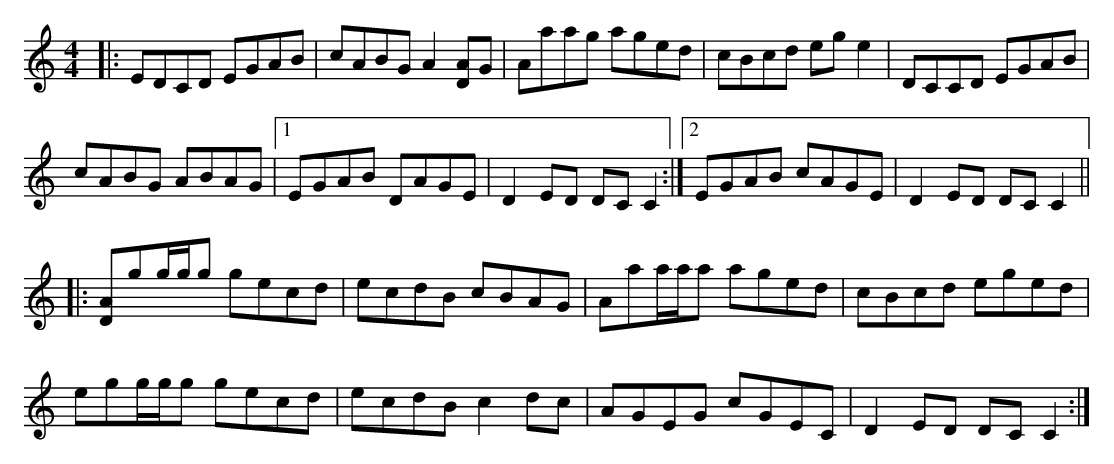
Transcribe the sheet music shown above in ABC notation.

X:1
M:4/4
K:C
|: EDCD EGAB | cABG A2[AD]G | Aaag aged | cBcd ege2 | DCCD EGAB |
cABG ABAG |1 EGAB DAGE | D2ED DCC2 :|2 EGAB cAGE | D2ED DCC2 ||
|: [DA]gg/g/g gecd | ecdB cBAG | Aaa/a/a aged | cBcd eged |
egg/g/g gecd | ecdB c2dc | AGEG cGEC | D2ED DCC2 :|
